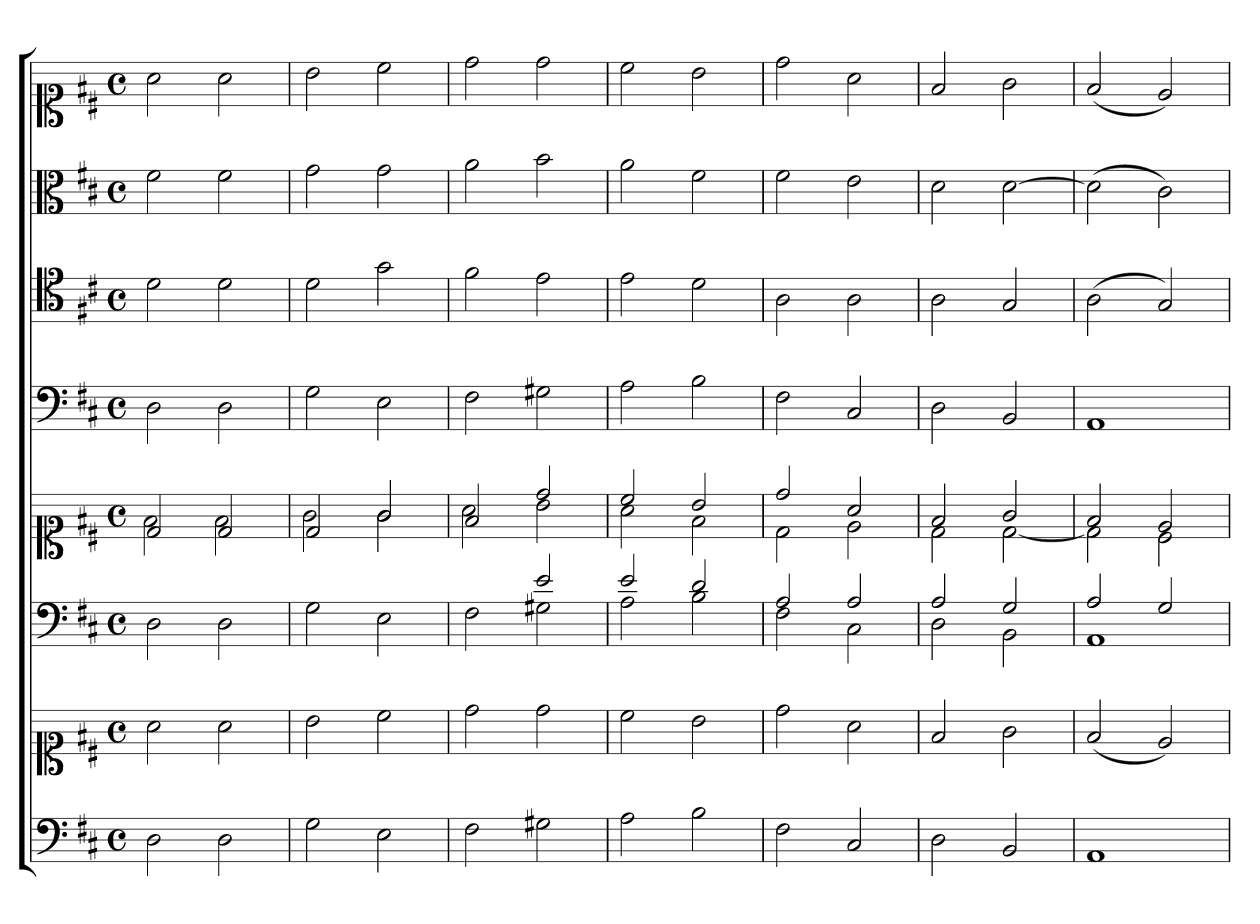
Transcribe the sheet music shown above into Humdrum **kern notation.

**kern	**kern	**kern	**kern	**kern	**kern	**kern	**kern
*part6	*part6	*part5	*part5	*part4	*part3	*part2	*part1
*staff8	*staff7	*staff6	*staff5	*staff4	*staff3	*staff2	*staff1
*clefF4	*clefC1	*clefF4	*clefC1	*clefF4	*clefC4	*clefC3	*clefC1
*k[f#c#]	*k[f#c#]	*k[f#c#]	*k[f#c#]	*k[f#c#]	*k[f#c#]	*k[f#c#]	*k[f#c#]
*D:	*D:	*D:	*D:	*D:	*D:	*D:	*D:
*M4/4	*M4/4	*M4/4	*M4/4	*M4/4	*M4/4	*M4/4	*M4/4
*met(c)	*met(c)	*met(c)	*met(c)	*met(c)	*met(c)	*met(c)	*met(c)
*MM180	*MM180	*MM180	*MM180	*MM180	*MM180	*MM180	*MM180
=1	=1	=1	=1	=1	=1	=1	=1
*	*	*	*^	*	*	*	*
2D	2a	2D	2d	2f#	2D	2d	2f#	2a
2D	2a	2D	2d	2f#	2D	2d	2f#	2a
=2	=2	=2	=2	=2	=2	=2	=2	=2
2G	2b	2G	2d	2g	2G	2d	2g	2b
2E	2cc#	2E	2g	2g	2E	2g	2g	2cc#
=3	=3	=3	=3	=3	=3	=3	=3	=3
*	*	*^	*	*	*	*	*	*
2F#	2dd	2ryy	2F#	2f#	2a	2F#	2f#	2a	2dd
2G#X	2dd	2e	2G#X	2dd	2b	2G#X	2e	2b	2dd
=4	=4	=4	=4	=4	=4	=4	=4	=4	=4
2A	2cc#	2e	2A	2cc#	2a	2A	2e	2a	2cc#
2B	2b	2d	2B	2b	2f#	2B	2d	2f#	2b
=5	=5	=5	=5	=5	=5	=5	=5	=5	=5
2F#	2dd	2A	2F#	2dd	2d	2F#	2A	2f#	2dd
2C#	2a	2A	2C#	2a	2e	2C#	2A	2e	2a
=6	=6	=6	=6	=6	=6	=6	=6	=6	=6
2D	2f#	2A	2D	2f#	2d	2D	2A	2d	2f#
2BB	2g	2G	2BB	2g	[2d	2BB	2G	[2d	2g
=7	=7	=7	=7	=7	=7	=7	=7	=7	=7
1AA	(2f#	2A	1AA	2f#	2d]	1AA	(2A	(2d]	(2f#
.	2e)	2G	.	2e	2c#	.	2G)	2c#)	2e)
*	*	*v	*v	*	*	*	*	*	*
*	*	*	*v	*v	*	*	*	*
=	=	=	=	=	=	=	=
*-	*-	*-	*-	*-	*-	*-	*-
